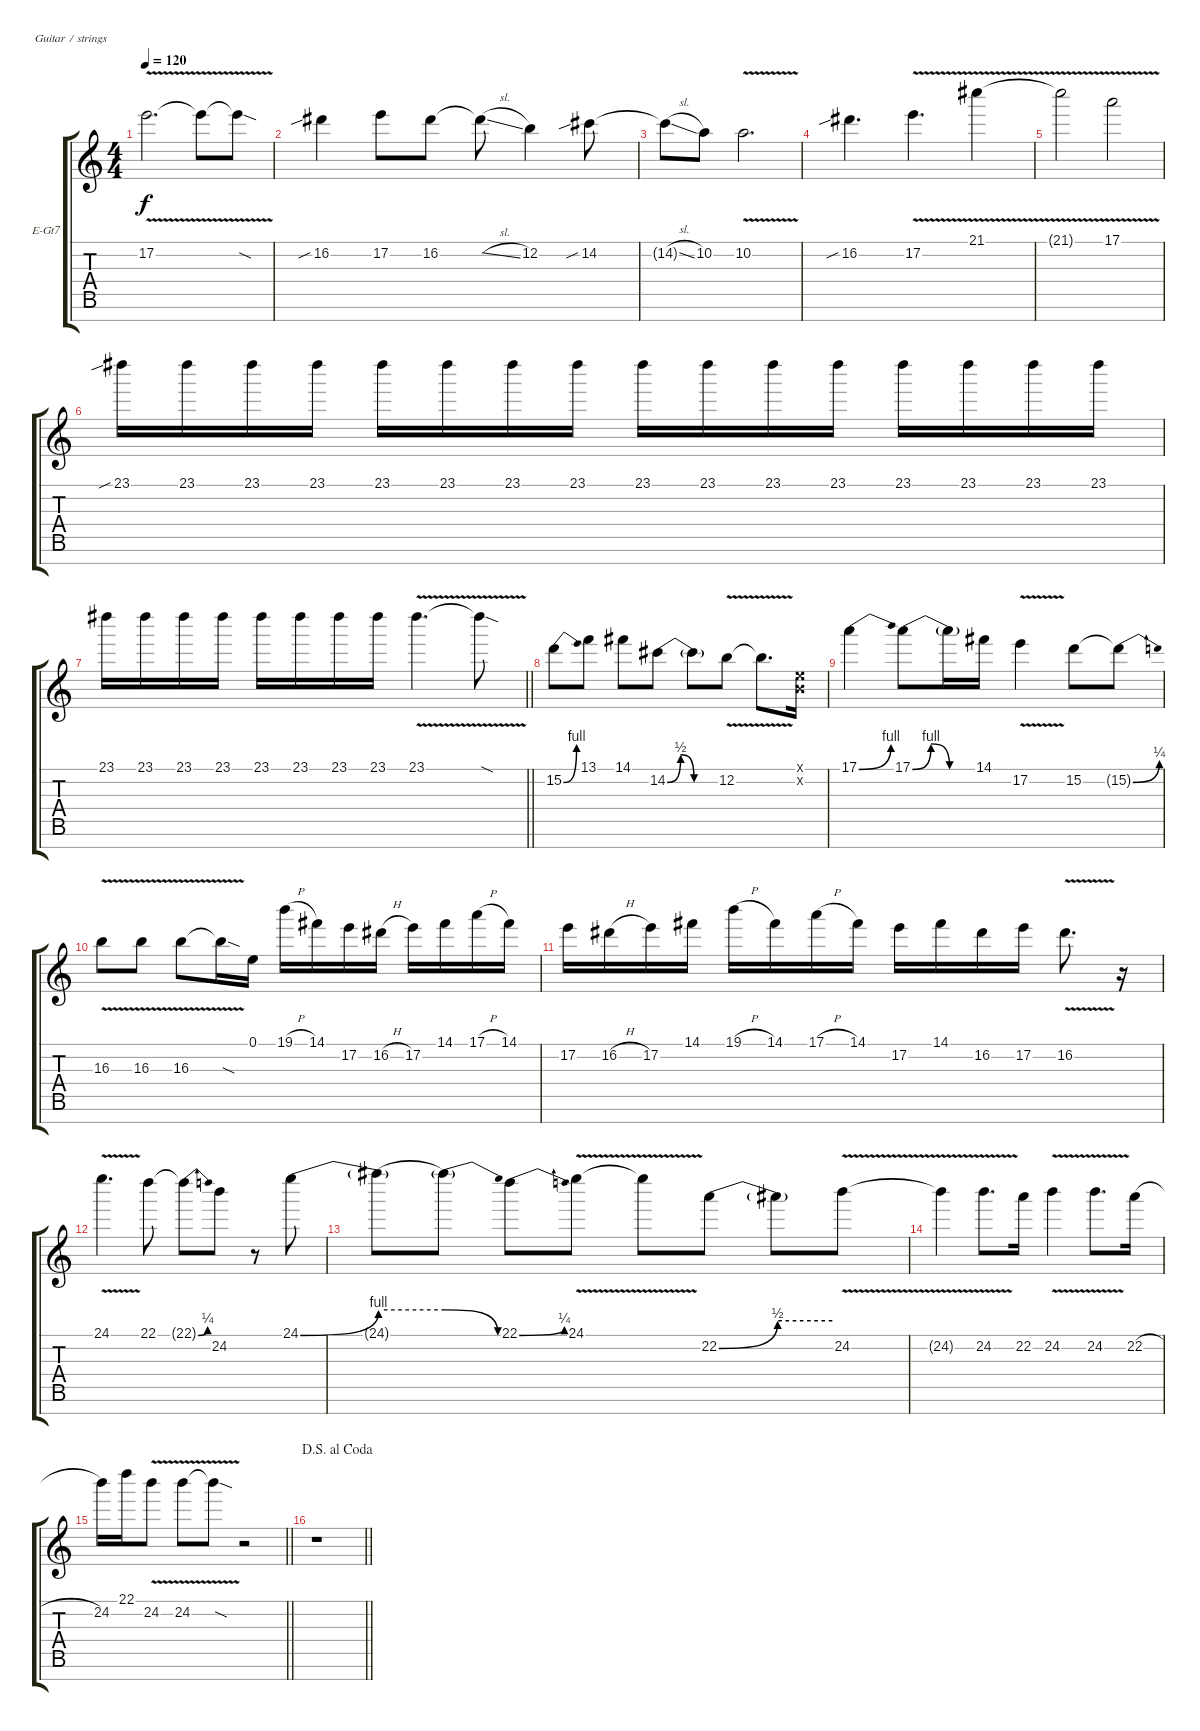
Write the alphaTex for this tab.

\bracketExtendMode groupsimilarinstruments
\firstSystemTrackNameOrientation horizontal
\otherSystemsTrackNameOrientation horizontal
\track ("Track 1" "E-Gt7") {instrument distortionguitar}
\staff {score tabs}
\tuning (E4 B3 G3 D3 A2 E2 B1)
\ts (4 4)
\tempo 120
\clef g2
\ks c
17.2{v t}.2{d dy f} 17.2{v t}.8 17.2{v sod t}.8 |
16.2{sib}.4 17.2.8 16.2.8 16.2{sl t}.8 12.2.4 14.2{sib}.8 |
14.2{sl t}.8 10.2.8 10.2{v}.2{d} |
16.2{sib}.4{d} 17.2{v}.4{d} 21.1{v}.4 |
21.1{v t}.2 17.1{v}.2 |
23.1{sib}.16 23.1.16 23.1.16 23.1.16 23.1.16 23.1.16 23.1.16 23.1.16 23.1.16 23.1.16 23.1.16 23.1.16 23.1.16 23.1.16 23.1.16 23.1.16 |
\barLineRight lightlight
23.1.16 23.1.16 23.1.16 23.1.16 23.1.16 23.1.16 23.1.16 23.1.16 23.1{v}.4{d} 23.1{v sod t}.8 |
15.2{be (bend 0 0 60 4)}.8 13.1.8 14.1.8 14.2{be (bendrelease 0 0 30 2 30 2 60 0)}.8 14.2{be (hold 0 0 60 0) t}.8 12.2{v}.8 12.2{v t}.8{d} (0.1{x} 0.2{x}).16 |
17.1{be (bend 0 0 60 4)}.4 17.1{be (bendrelease 0 0 30 4 30 4 60 0)}.8 17.1{be (hold 0 0 60 0) t}.16 14.1.16 17.2{v}.4 15.2.8 15.2{be (bend 0 0 60 1) t}.8 |
16.3{v}.8 16.3{v}.8 16.3{v}.8 16.3{v sod t}.16 0.1.16 19.1{h}.16 14.1.16 17.2.16 16.2{h}.16 17.2.16 14.1.16 17.1{h}.16 14.1.16 |
17.2.16 16.2{h}.16 17.2.16 14.1.16 19.1{h}.16 14.1.16 17.1{h}.16 14.1.16 17.2.16 14.1.16 16.2.16 17.2.16 16.2{v}.8{d} r.16 |
24.1{v}.4{d} 22.1.8 22.1{be (bend 0 0 60 1) t}.8 24.2.8 r.8 24.1{be (bend 0 0 60 4)}.8 |
24.1{be (hold 0 4 60 4) t}.8 24.1{be (release 0 4 60 0) t}.8 22.1{be (bend 0 0 60 1)}.8 24.1{v}.8 24.1{v t}.8 22.2{be (bend 0 0 60 2)}.8 22.2{be (hold 0 2 60 2) t}.8 24.2{v}.8 |
24.2{v t}.4 24.2{v}.8{d} 22.2.16 24.2{v}.4 24.2{v}.8{d} 22.2{h}.16 |
\barLineRight lightlight
24.2.16 22.1.16 24.2{v}.8 24.2{v}.8 24.2{v sod t}.8 r.2 |
\jump dalsegnoalcoda
\barLineRight lightlight
r.1
